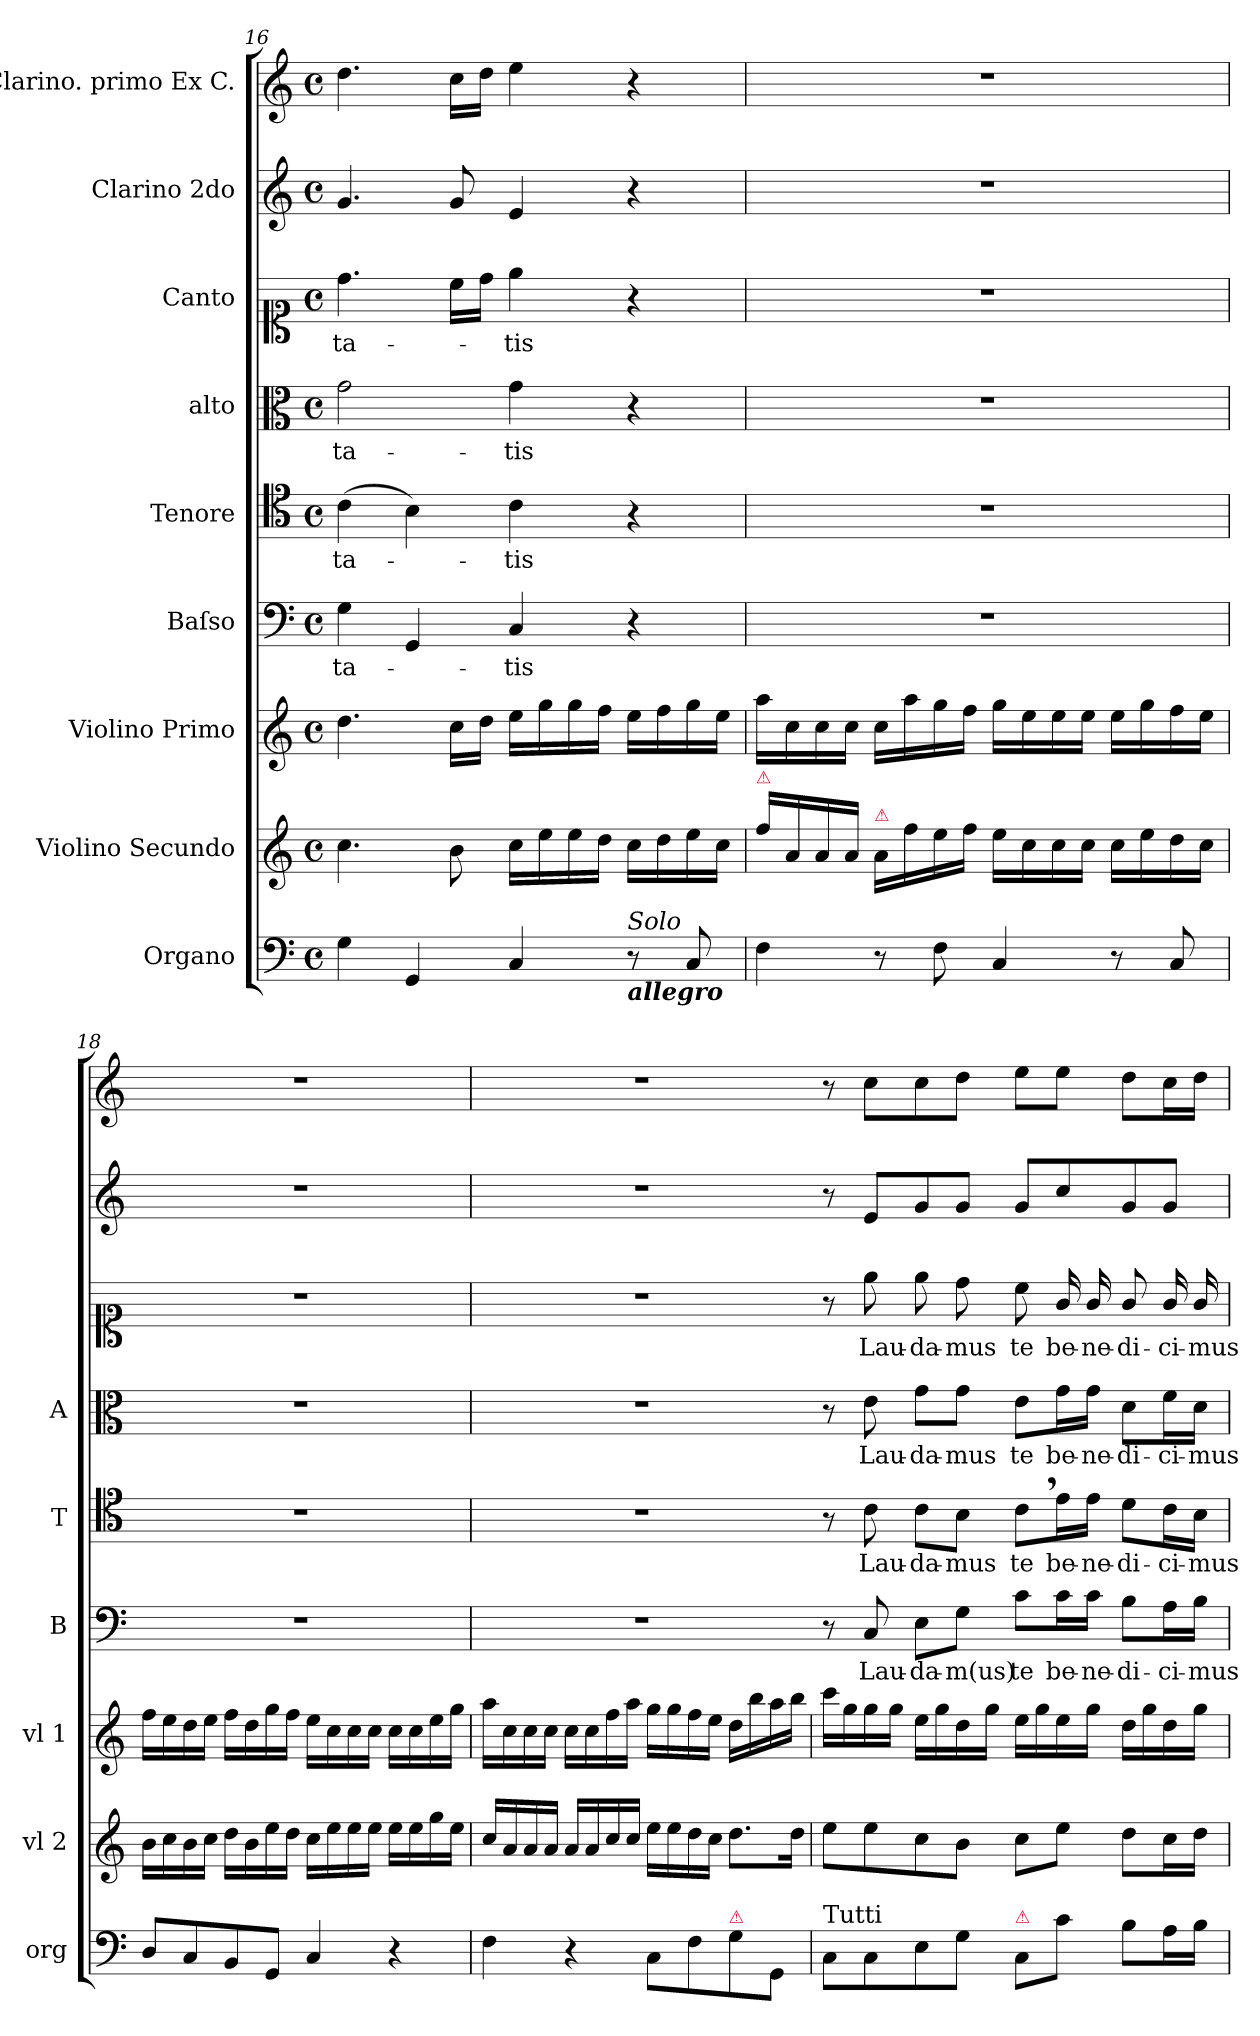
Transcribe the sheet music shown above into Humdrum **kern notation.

**kern	**kern	**kern	**kern	**text	**kern	**text	**kern	**text	**kern	**text	**kern	**kern
*part9	*part8	*part7	*part6	*part6	*part5	*part5	*part4	*part4	*part3	*part3	*part2	*part1
*staff9	*staff8	*staff7	*staff6	*staff6	*staff5	*staff5	*staff4	*staff4	*staff3	*staff3	*staff2	*staff1
*I"Organo	*I"Violino Secundo	*I"Violino Primo	*I"Baſso	*	*I"Tenore	*	*I"alto	*	*I"Canto	*	*I"Clarino 2do	*I"Clarino. primo Ex C.
*I'org	*I'vl 2	*I'vl 1	*I'B	*	*I'T	*	*I'A	*	*	*	*	*
*clefF4	*clefG2	*clefG2	*clefF4	*	*clefC4	*	*clefC3	*	*clefC1	*	*clefG2	*clefG2
*k[]	*k[]	*k[]	*k[]	*	*k[]	*	*k[]	*	*k[]	*	*k[]	*k[]
*M4/4	*M4/4	*M4/4	*M4/4	*	*M4/4	*	*M4/4	*	*M4/4	*	*M4/4	*M4/4
*met(c)	*met(c)	*met(c)	*met(c)	*	*met(c)	*	*met(c)	*	*met(c)	*	*met(c)	*met(c)
=16	=16	=16	=16	=16	=16	=16	=16	=16	=16	=16	=16	=16
4G\	4.cc\	4.dd\	4G\	-ta-	(4c\	-ta-	2g\	-ta-	4.dd\	-ta-	4.g/	4.dd\
4GG/	.	.	4GG/	.	4B\)	.	.	.	.	.	.	.
.	8b\	16cc\LL	.	.	.	.	.	.	16cc\LL	.	8g/	16cc\LL
.	.	16dd\JJ	.	.	.	.	.	.	16dd\JJ	.	.	16dd\JJ
4C/	16cc\LL	16ee\LL	4C/	-tis	4c\	-tis	4g\	-tis	4ee\	-tis	4e/	4ee\
.	16ee\	16gg\	.	.	.	.	.	.	.	.	.	.
.	16ee\	16gg\	.	.	.	.	.	.	.	.	.	.
.	16dd\JJ	16ff\JJ	.	.	.	.	.	.	.	.	.	.
!LO:TX:b:Bi:t=allegro	!	!	!	!	!	!	!	!	!	!	!	!
!LO:TX:a:i:t=Solo	!	!	!	!	!	!	!	!	!	!	!	!
8r	16cc\LL	16ee\LL	4r	.	4r	.	4r	.	4r	.	4r	4r
.	16dd\	16ff\	.	.	.	.	.	.	.	.	.	.
8C/	16ee\	16gg\	.	.	.	.	.	.	.	.	.	.
.	16cc\JJ	16ee\JJ	.	.	.	.	.	.	.	.	.	.
=17	=17	=17	=17	=17	=17	=17	=17	=17	=17	=17	=17	=17
!	!LO:TX:a:color=crimson:t=⚠	!	!	!	!	!	!	!	!	!	!	!
4F\	16ff\LL	16aa\LL	1r	.	1r	.	1r	.	1r	.	1r	1r
.	16a/	16cc\	.	.	.	.	.	.	.	.	.	.
.	16a/	16cc\	.	.	.	.	.	.	.	.	.	.
.	16a/JJ	16cc\JJ	.	.	.	.	.	.	.	.	.	.
!	!LO:TX:a:color=crimson:t=⚠	!	!	!	!	!	!	!	!	!	!	!
8r	16a/LL	16cc\LL	.	.	.	.	.	.	.	.	.	.
.	16ff\	16aa\	.	.	.	.	.	.	.	.	.	.
8F\	16ee\	16gg\	.	.	.	.	.	.	.	.	.	.
.	16ff\JJ	16ff\JJ	.	.	.	.	.	.	.	.	.	.
4C/	16ee\LL	16gg\LL	.	.	.	.	.	.	.	.	.	.
.	16cc\	16ee\	.	.	.	.	.	.	.	.	.	.
.	16cc\	16ee\	.	.	.	.	.	.	.	.	.	.
.	16cc\JJ	16ee\JJ	.	.	.	.	.	.	.	.	.	.
8r	16cc\LL	16ee\LL	.	.	.	.	.	.	.	.	.	.
.	16ee\	16gg\	.	.	.	.	.	.	.	.	.	.
8C/	16dd\	16ff\	.	.	.	.	.	.	.	.	.	.
.	16cc\JJ	16ee\JJ	.	.	.	.	.	.	.	.	.	.
=18	=18	=18	=18	=18	=18	=18	=18	=18	=18	=18	=18	=18
8D/L	16b\LL	16ff\LL	1r	.	1r	.	1r	.	1r	.	1r	1r
.	16cc\	16ee\	.	.	.	.	.	.	.	.	.	.
8C/	16b\	16dd\	.	.	.	.	.	.	.	.	.	.
.	16cc\JJ	16ee\JJ	.	.	.	.	.	.	.	.	.	.
8BB/	16dd\LL	16ff\LL	.	.	.	.	.	.	.	.	.	.
.	16b\	16dd\	.	.	.	.	.	.	.	.	.	.
8GG/J	16ee\	16gg\	.	.	.	.	.	.	.	.	.	.
.	16dd\JJ	16ff\JJ	.	.	.	.	.	.	.	.	.	.
4C/	16cc\LL	16ee\LL	.	.	.	.	.	.	.	.	.	.
.	16ee\	16cc\	.	.	.	.	.	.	.	.	.	.
.	16ee\	16cc\	.	.	.	.	.	.	.	.	.	.
.	16ee\JJ	16cc\JJ	.	.	.	.	.	.	.	.	.	.
4r	16ee\LL	16cc\LL	.	.	.	.	.	.	.	.	.	.
.	16ee\	16cc\	.	.	.	.	.	.	.	.	.	.
.	16gg\	16ee\	.	.	.	.	.	.	.	.	.	.
.	16ee\JJ	16gg\JJ	.	.	.	.	.	.	.	.	.	.
=19	=19	=19	=19	=19	=19	=19	=19	=19	=19	=19	=19	=19
4F\	16cc/LL	16aa\LL	1r	.	1r	.	1r	.	1r	.	1r	1r
.	16a/	16cc\	.	.	.	.	.	.	.	.	.	.
.	16a/	16cc\	.	.	.	.	.	.	.	.	.	.
.	16a/JJ	16cc\JJ	.	.	.	.	.	.	.	.	.	.
4r	16a/LL	16cc\LL	.	.	.	.	.	.	.	.	.	.
.	16a/	16cc\	.	.	.	.	.	.	.	.	.	.
.	16cc/	16ff\	.	.	.	.	.	.	.	.	.	.
.	16cc/JJ	16aa\JJ	.	.	.	.	.	.	.	.	.	.
8C\L	16ee\LL	16gg\LL	.	.	.	.	.	.	.	.	.	.
.	16ee\	16gg\	.	.	.	.	.	.	.	.	.	.
8F\	16dd\	16ff\	.	.	.	.	.	.	.	.	.	.
.	16cc\JJ	16ee\JJ	.	.	.	.	.	.	.	.	.	.
!LO:TX:a:color=crimson:t=⚠	!	!	!	!	!	!	!	!	!	!	!	!
8G\	8.dd\L	16dd\LL	.	.	.	.	.	.	.	.	.	.
.	.	16bb\	.	.	.	.	.	.	.	.	.	.
8GG/J	.	16aa\	.	.	.	.	.	.	.	.	.	.
.	16dd\Jk	16bb\JJ	.	.	.	.	.	.	.	.	.	.
=20	=20	=20	=20	=20-	=20	=20-	=20	=20-	=20	=20-	=20	=20-
!LO:TX:a:t=Tutti	!	!	!	!	!	!	!	!	!	!	!	!
8C\L	8ee\L	16ccc\LL	8r	.	8r	.	8r	.	8r	.	8r	8r
.	.	16gg\	.	.	.	.	.	.	.	.	.	.
8C\	8ee\	16gg\	8C/	Lau-	8c\	Lau-	8e\	Lau-	8ee\	Lau-	8e/L	8cc\L
.	.	16gg\JJ	.	.	.	.	.	.	.	.	.	.
8E\	8cc\	16ee\LL	8E\L	-da-	8c\L	-da-	8g\L	-da-	8ee\	-da-	8g/	8cc\
.	.	16gg\	.	.	.	.	.	.	.	.	.	.
8G\J	8b\J	16dd\	8G\J	-m(us)	8B\J	-mus	8g\J	-mus	8dd\	-mus	8g/J	8dd\J
.	.	16gg\JJ	.	.	.	.	.	.	.	.	.	.
!LO:TX:a:color=crimson:t=⚠	!	!	!	!	!	!	!	!	!	!	!	!
8C\L	8cc\L	16ee\LL	8c\L	te	8c,\L	te	8e\L	te	8cc\	te	8g/L	8ee\L
.	.	16gg\	.	.	.	.	.	.	.	.	.	.
8c\J	8ee\J	16ee\	16c\L	be-	16e\L	be-	16g\L	be-	16g/	be-	8cc/	8ee\J
.	.	16gg\JJ	16c\JJ	-ne-	16e\JJ	-ne-	16g\JJ	-ne-	16g/	-ne-	.	.
8B\L	8dd\L	16dd\LL	8B\L	-di-	8d\L	-di-	8d\L	-di-	8g/	-di-	8g/	8dd\L
.	.	16gg\	.	.	.	.	.	.	.	.	.	.
16A\L	16cc\L	16dd\	16A\L	-ci-	16c\L	-ci-	16f\L	-ci-	16g/	-ci-	8g/J	16cc\L
16B\JJ	16dd\JJ	16gg\JJ	16B\JJ	-mus	16B\JJ	-mus	16d\JJ	-mus	16g/	-mus	.	16dd\JJ
=	=	=	=	=	=	=	=	=	=	=	=	=
*-	*-	*-	*-	*-	*-	*-	*-	*-	*-	*-	*-	*-
